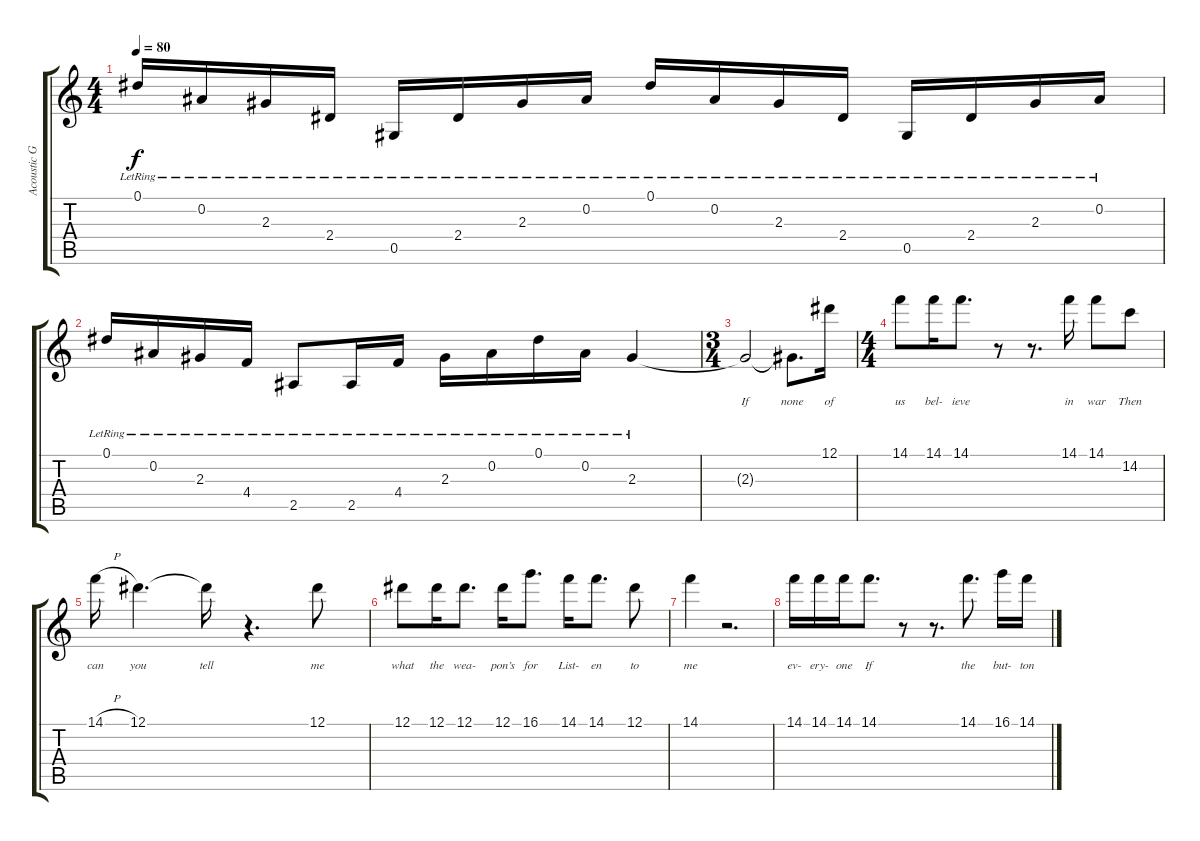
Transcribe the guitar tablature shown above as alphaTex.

\track ("Acoustic Guitar/Vocals" "Acoustic G") {instrument acousticguitarsteel}
\staff {score tabs}
\tuning (Eb4 Bb3 Gb3 Db3 Ab2 Eb2) {hide}
\ts (4 4)
\tempo 80
\clef g2
\ks c
0.1{lr}.16{dy f} 0.2{lr}.16 2.3{lr}.16 2.4{lr}.16 0.5{lr}.16 2.4{lr}.16 2.3{lr}.16 0.2{lr}.16 0.1{lr}.16 0.2{lr}.16 2.3{lr}.16 2.4{lr}.16 0.5{lr}.16 2.4{lr}.16 2.3{lr}.16 0.2{lr}.16 |
0.1{lr}.16 0.2{lr}.16 2.3{lr}.16 4.4{lr}.16 2.5{lr}.8 2.5{lr}.16 4.4{lr}.16 2.3{lr}.16 0.2{lr}.16 0.1{lr}.16 0.2{lr}.16 2.3{lr}.4 |
\ts (3 4)
2.3{t}.2{lyrics (0 "If") lyrics (1 "") lyrics (2 "") lyrics (3 "") lyrics (4 "")} 2.3{t}.8{d lyrics (0 "none") lyrics (1 "") lyrics (2 "") lyrics (3 "") lyrics (4 "")} 12.1.16{lyrics (0 "of") lyrics (1 "") lyrics (2 "") lyrics (3 "") lyrics (4 "") balance 8 instrument lead2sawtooth} |
\ts (4 4)
14.1.8{lyrics (0 "us") lyrics (1 "") lyrics (2 "") lyrics (3 "") lyrics (4 "")} 14.1.16{lyrics (0 "bel-") lyrics (1 "") lyrics (2 "") lyrics (3 "") lyrics (4 "")} 14.1.8{d lyrics (0 "ieve") lyrics (1 "") lyrics (2 "") lyrics (3 "") lyrics (4 "")} r.8 r.8{d} 14.1.16{lyrics (0 "in") lyrics (1 "") lyrics (2 "") lyrics (3 "") lyrics (4 "")} 14.1.8{lyrics (0 "war") lyrics (1 "") lyrics (2 "") lyrics (3 "") lyrics (4 "")} 14.2.8{lyrics (0 "Then") lyrics (1 "") lyrics (2 "") lyrics (3 "") lyrics (4 "")} |
14.1{h}.16{lyrics (0 "can") lyrics (1 "") lyrics (2 "") lyrics (3 "") lyrics (4 "")} 12.1.4{d lyrics (0 "you") lyrics (1 "") lyrics (2 "") lyrics (3 "") lyrics (4 "")} 12.1{t}.16{lyrics (0 "tell") lyrics (1 "") lyrics (2 "") lyrics (3 "") lyrics (4 "")} r.4{d} 12.1.8{lyrics (0 "me") lyrics (1 "") lyrics (2 "") lyrics (3 "") lyrics (4 "")} |
12.1.8{lyrics (0 "what") lyrics (1 "") lyrics (2 "") lyrics (3 "") lyrics (4 "")} 12.1.16{lyrics (0 "the") lyrics (1 "") lyrics (2 "") lyrics (3 "") lyrics (4 "")} 12.1.8{d lyrics (0 "wea-") lyrics (1 "") lyrics (2 "") lyrics (3 "") lyrics (4 "")} 12.1.16{lyrics (0 "pon’s") lyrics (1 "") lyrics (2 "") lyrics (3 "") lyrics (4 "")} 16.1.8{d lyrics (0 "for") lyrics (1 "") lyrics (2 "") lyrics (3 "") lyrics (4 "")} 14.1.16{lyrics (0 "List-") lyrics (1 "") lyrics (2 "") lyrics (3 "") lyrics (4 "")} 14.1.8{d lyrics (0 "en") lyrics (1 "") lyrics (2 "") lyrics (3 "") lyrics (4 "")} 12.1.8{lyrics (0 "to") lyrics (1 "") lyrics (2 "") lyrics (3 "") lyrics (4 "")} |
14.1.4{lyrics (0 "me") lyrics (1 "") lyrics (2 "") lyrics (3 "") lyrics (4 "")} r.2{d} |
14.1.16{lyrics (0 "ev-") lyrics (1 "") lyrics (2 "") lyrics (3 "") lyrics (4 "")} 14.1.16{lyrics (0 "ery-") lyrics (1 "") lyrics (2 "") lyrics (3 "") lyrics (4 "")} 14.1.16{lyrics (0 "one") lyrics (1 "") lyrics (2 "") lyrics (3 "") lyrics (4 "")} 14.1.8{d lyrics (0 "If") lyrics (1 "") lyrics (2 "") lyrics (3 "") lyrics (4 "")} r.8 r.8{d} 14.1.8{d lyrics (0 "the") lyrics (1 "") lyrics (2 "") lyrics (3 "") lyrics (4 "")} 16.1.16{lyrics (0 "but-") lyrics (1 "") lyrics (2 "") lyrics (3 "") lyrics (4 "")} 14.1{h}.16{lyrics (0 "ton") lyrics (1 "") lyrics (2 "") lyrics (3 "") lyrics (4 "")}
